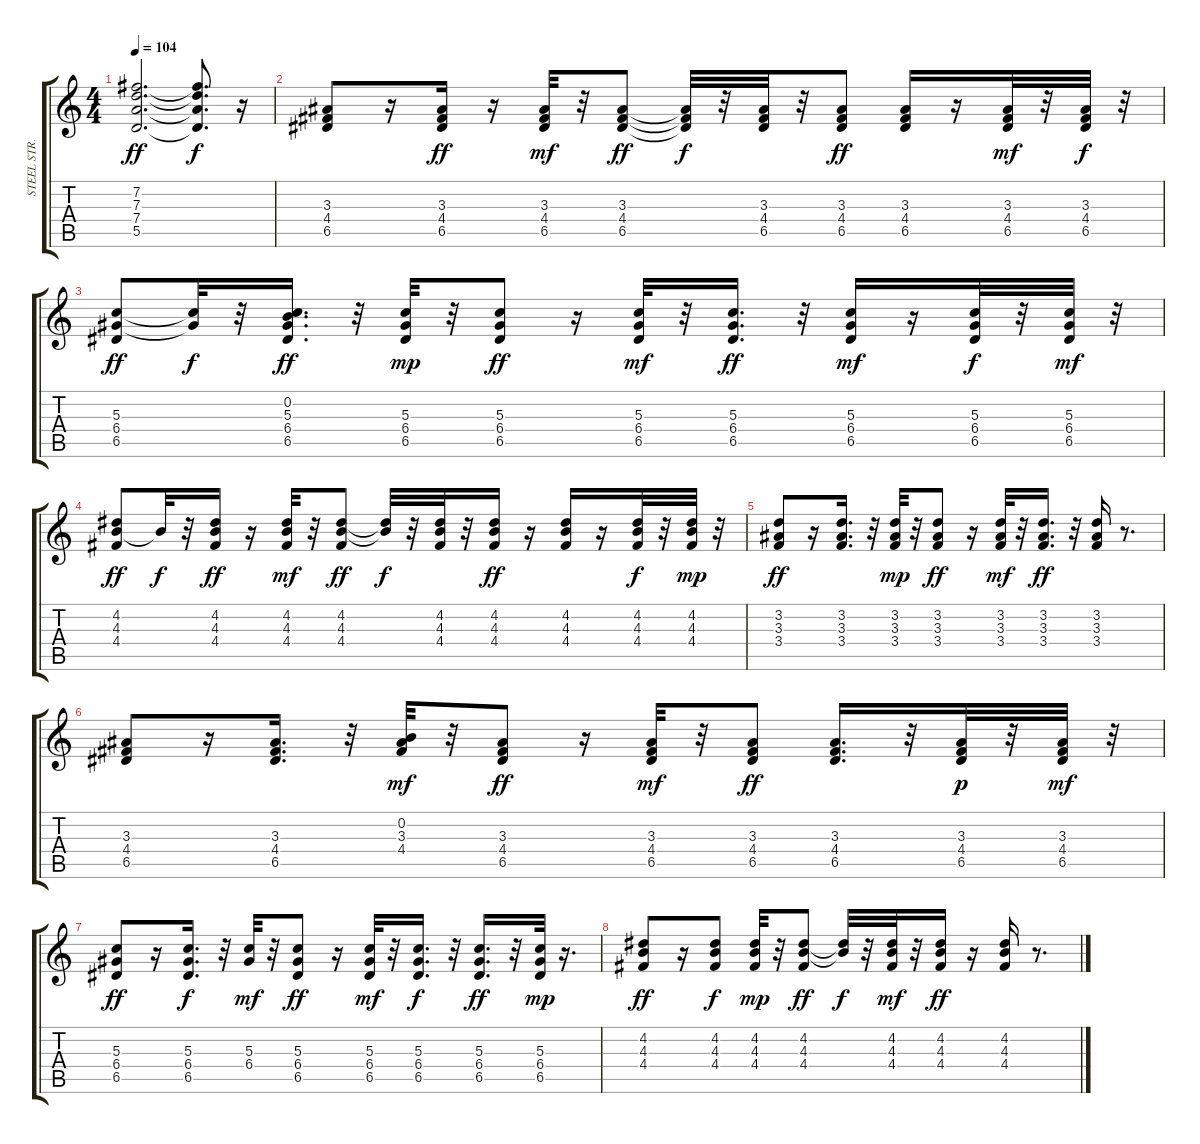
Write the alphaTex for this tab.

\track ("STEEL STR. GTR." "STEEL STR.") {instrument acousticguitarsteel}
\staff {score tabs}
\tuning (E4 B3 G3 D3 A2 E2) {hide}
\ts (4 4)
\tempo 104
\clef g2
\ks c
(7.2 7.3 7.4 5.5).2{d dy ff} (7.2{t} 7.3{t} 7.4{t} 5.5{t}).8{d dy f} r.16 |
(3.3 4.4 6.5).8 r.16 (3.3 4.4 6.5).16{dy ff} r.16 (3.3 4.4 6.5).32{dy mf} r.32 (3.3 4.4 6.5).8{dy ff} (3.3{t} 4.4{t} 6.5{t}).32{dy f} r.32 (3.3 4.4 6.5).32 r.32 (3.3 4.4 6.5).8{dy ff} (3.3 4.4 6.5).16 r.16 (3.3 4.4 6.5).32{dy mf} r.32 (3.3 4.4 6.5).32{dy f} r.32 |
(5.3 6.4 6.5).8{dy ff} (5.3{t} 6.4{t}).32{dy f} r.32 (0.2 5.3 6.4 6.5).16{d dy ff} r.32 (5.3 6.4 6.5).32{dy mp} r.32 (5.3 6.4 6.5).8{dy ff} r.16 (5.3 6.4 6.5).32{dy mf} r.32 (5.3 6.4 6.5).16{d dy ff} r.32 (5.3 6.4 6.5).16{dy mf} r.16 (5.3 6.4 6.5).32{dy f} r.32 (5.3 6.4 6.5).32{dy mf} r.32 |
(4.2 4.3 4.4).8{dy ff} 4.3{t}.32{dy f} r.32 (4.2 4.3 4.4).16{dy ff} r.16 (4.2 4.3 4.4).32{dy mf} r.32 (4.2 4.3 4.4).8{dy ff} (4.2{t} 4.3{t}).32{dy f} r.32 (4.2 4.3 4.4).32 r.32 (4.2 4.3 4.4).16{dy ff} r.16 (4.2 4.3 4.4).16 r.16 (4.2 4.3 4.4).32{dy f} r.32 (4.2 4.3 4.4).32{dy mp} r.32 |
(3.2 3.3 3.4).8{dy ff} r.16 (3.2 3.3 3.4).16{d} r.32 (3.2 3.3 3.4).32{dy mp} r.32 (3.2 3.3 3.4).8{dy ff} r.16 (3.2 3.3 3.4).32{dy mf} r.32 (3.2 3.3 3.4).16{d dy ff} r.32 (3.2 3.3 3.4).16 r.8{d} |
(3.3 4.4 6.5).8 r.16 (3.3 4.4 6.5).16{d} r.32 (0.2 3.3 4.4).32{dy mf} r.32 (3.3 4.4 6.5).8{dy ff} r.16 (3.3 4.4 6.5).32{dy mf} r.32 (3.3 4.4 6.5).8{dy ff} (3.3 4.4 6.5).16{d} r.32 (3.3 4.4 6.5).32{dy p} r.32 (3.3 4.4 6.5).32{dy mf} r.32 |
(5.3 6.4 6.5).8{dy ff} r.16 (5.3 6.4 6.5).16{d dy f} r.32 (5.3 6.4).32{dy mf} r.32 (5.3 6.4 6.5).8{dy ff} r.16 (5.3 6.4 6.5).32{dy mf} r.32 (5.3 6.4 6.5).16{d dy f} r.32 (5.3 6.4 6.5).16{d dy ff} r.32 (5.3 6.4 6.5).32{dy mp} r.16{d} |
(4.2 4.3 4.4).8{dy ff} r.16 (4.2 4.3 4.4).8{dy f} (4.2 4.3 4.4).32{dy mp} r.32 (4.2 4.3 4.4).8{dy ff} (4.2{t} 4.3{t}).32{dy f} r.32 (4.2 4.3 4.4).32{dy mf} r.32 (4.2 4.3 4.4).16{dy ff} r.16 (4.2 4.3 4.4).16 r.8{d}
